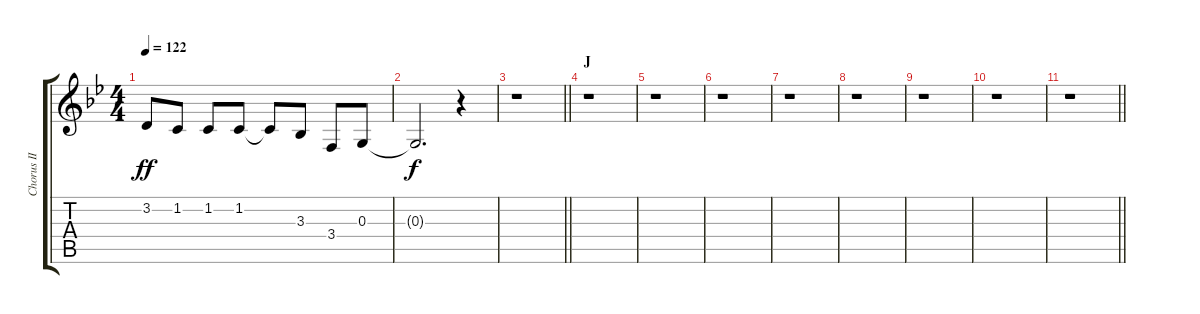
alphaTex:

\track ("Chorus II" "Chorus II") {instrument voiceoohs}
\staff {score tabs}
\tuning (E4 B3 G3 D3 A2 E2) {hide}
\ts (4 4)
\tempo 122
\clef g2
\ks bb
3.2.8{dy ff} 1.2.8 1.2.8 1.2.8 1.2{t}.8 3.3.8 3.4.8 0.3.8 |
0.3{t}.2{d dy f} r.4 |
\barLineRight lightlight
r.1 |
\section ("" "J")
r.1 |
r.1 |
r.1 |
r.1 |
r.1 |
r.1 |
r.1 |
\barLineRight lightlight
r.1
